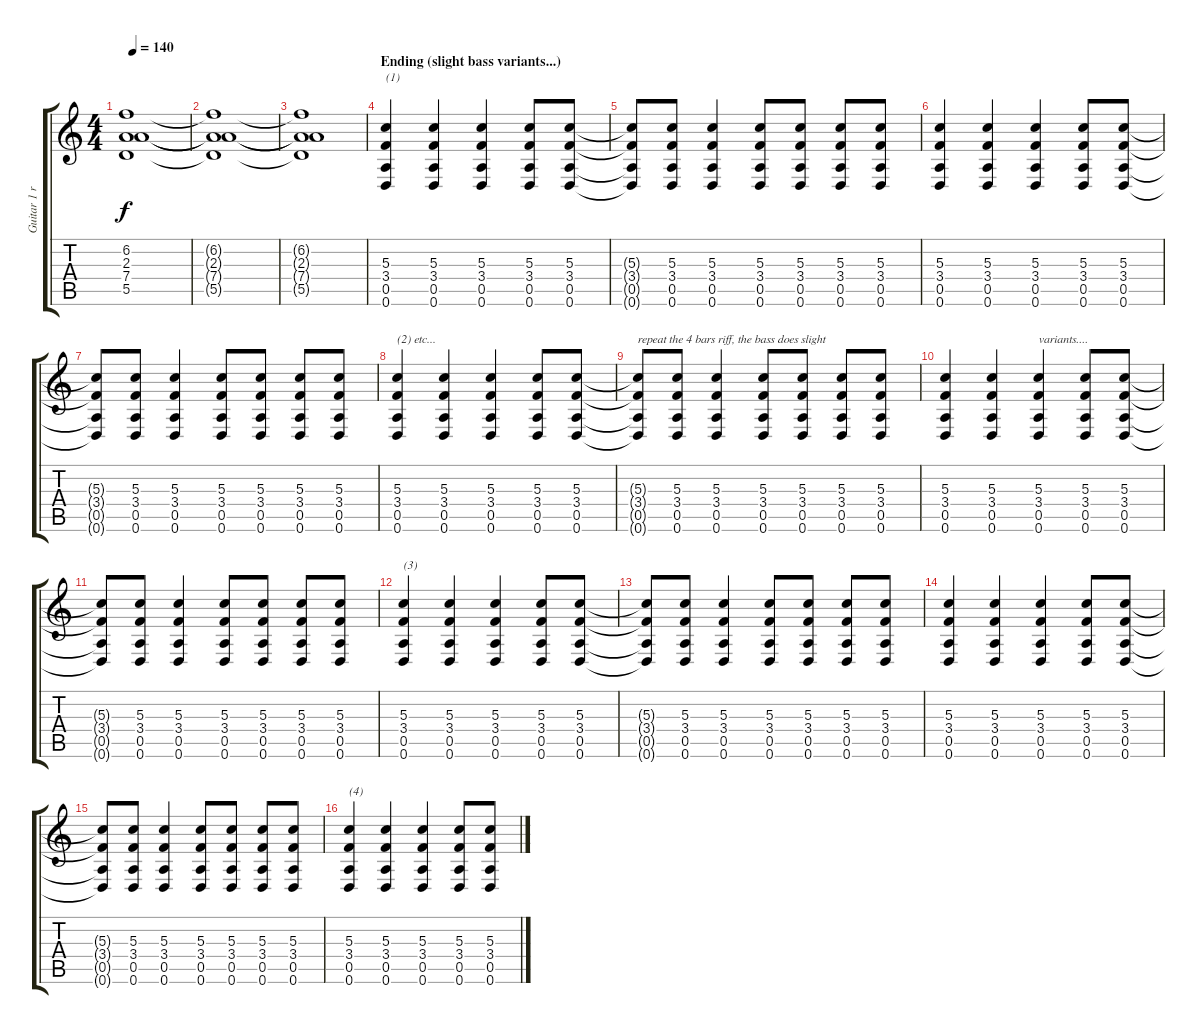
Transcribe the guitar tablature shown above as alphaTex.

\track ("Guitar 1 rythm - Drop D" "Guitar 1 r") {instrument distortionguitar}
\staff {score tabs}
\tuning (E4 B3 G3 D3 A2 D2) {hide}
\ts (4 4)
\tempo 140
\clef g2
\ks c
(6.2{t} 2.3{t} 7.4{t} 5.5{t}).1{dy f} |
(6.2{t} 2.3{t} 7.4{t} 5.5{t}).1 |
(6.2{t} 2.3{t} 7.4{t} 5.5{t}).1 |
\section ("" "Ending (slight bass variants...)")
(5.3 3.4 0.5 0.6).4{txt "(1)"} (5.3 3.4 0.5 0.6).4 (5.3 3.4 0.5 0.6).4 (5.3 3.4 0.5 0.6).8 (5.3 3.4 0.5 0.6).8 |
(5.3{t} 3.4{t} 0.5{t} 0.6{t}).8 (5.3 3.4 0.5 0.6).8 (5.3 3.4 0.5 0.6).4 (5.3 3.4 0.5 0.6).8 (5.3 3.4 0.5 0.6).8 (5.3 3.4 0.5 0.6).8 (5.3 3.4 0.5 0.6).8 |
(5.3 3.4 0.5 0.6).4 (5.3 3.4 0.5 0.6).4 (5.3 3.4 0.5 0.6).4 (5.3 3.4 0.5 0.6).8 (5.3 3.4 0.5 0.6).8 |
(5.3{t} 3.4{t} 0.5{t} 0.6{t}).8 (5.3 3.4 0.5 0.6).8 (5.3 3.4 0.5 0.6).4 (5.3 3.4 0.5 0.6).8 (5.3 3.4 0.5 0.6).8 (5.3 3.4 0.5 0.6).8 (5.3 3.4 0.5 0.6).8 |
(5.3 3.4 0.5 0.6).4{txt "(2) etc..."} (5.3 3.4 0.5 0.6).4 (5.3 3.4 0.5 0.6).4 (5.3 3.4 0.5 0.6).8 (5.3 3.4 0.5 0.6).8 |
(5.3{t} 3.4{t} 0.5{t} 0.6{t}).8{txt "repeat the 4 bars riff, the bass does slight"} (5.3 3.4 0.5 0.6).8 (5.3 3.4 0.5 0.6).4 (5.3 3.4 0.5 0.6).8 (5.3 3.4 0.5 0.6).8 (5.3 3.4 0.5 0.6).8 (5.3 3.4 0.5 0.6).8 |
(5.3 3.4 0.5 0.6).4 (5.3 3.4 0.5 0.6).4 (5.3 3.4 0.5 0.6).4{txt "variants...."} (5.3 3.4 0.5 0.6).8 (5.3 3.4 0.5 0.6).8 |
(5.3{t} 3.4{t} 0.5{t} 0.6{t}).8 (5.3 3.4 0.5 0.6).8 (5.3 3.4 0.5 0.6).4 (5.3 3.4 0.5 0.6).8 (5.3 3.4 0.5 0.6).8 (5.3 3.4 0.5 0.6).8 (5.3 3.4 0.5 0.6).8 |
(5.3 3.4 0.5 0.6).4{txt "(3)"} (5.3 3.4 0.5 0.6).4 (5.3 3.4 0.5 0.6).4 (5.3 3.4 0.5 0.6).8 (5.3 3.4 0.5 0.6).8 |
(5.3{t} 3.4{t} 0.5{t} 0.6{t}).8 (5.3 3.4 0.5 0.6).8 (5.3 3.4 0.5 0.6).4 (5.3 3.4 0.5 0.6).8 (5.3 3.4 0.5 0.6).8 (5.3 3.4 0.5 0.6).8 (5.3 3.4 0.5 0.6).8 |
(5.3 3.4 0.5 0.6).4 (5.3 3.4 0.5 0.6).4 (5.3 3.4 0.5 0.6).4 (5.3 3.4 0.5 0.6).8 (5.3 3.4 0.5 0.6).8 |
(5.3{t} 3.4{t} 0.5{t} 0.6{t}).8 (5.3 3.4 0.5 0.6).8 (5.3 3.4 0.5 0.6).4 (5.3 3.4 0.5 0.6).8 (5.3 3.4 0.5 0.6).8 (5.3 3.4 0.5 0.6).8 (5.3 3.4 0.5 0.6).8 |
(5.3 3.4 0.5 0.6).4{txt "(4)"} (5.3 3.4 0.5 0.6).4 (5.3 3.4 0.5 0.6).4 (5.3 3.4 0.5 0.6).8 (5.3 3.4 0.5 0.6).8
